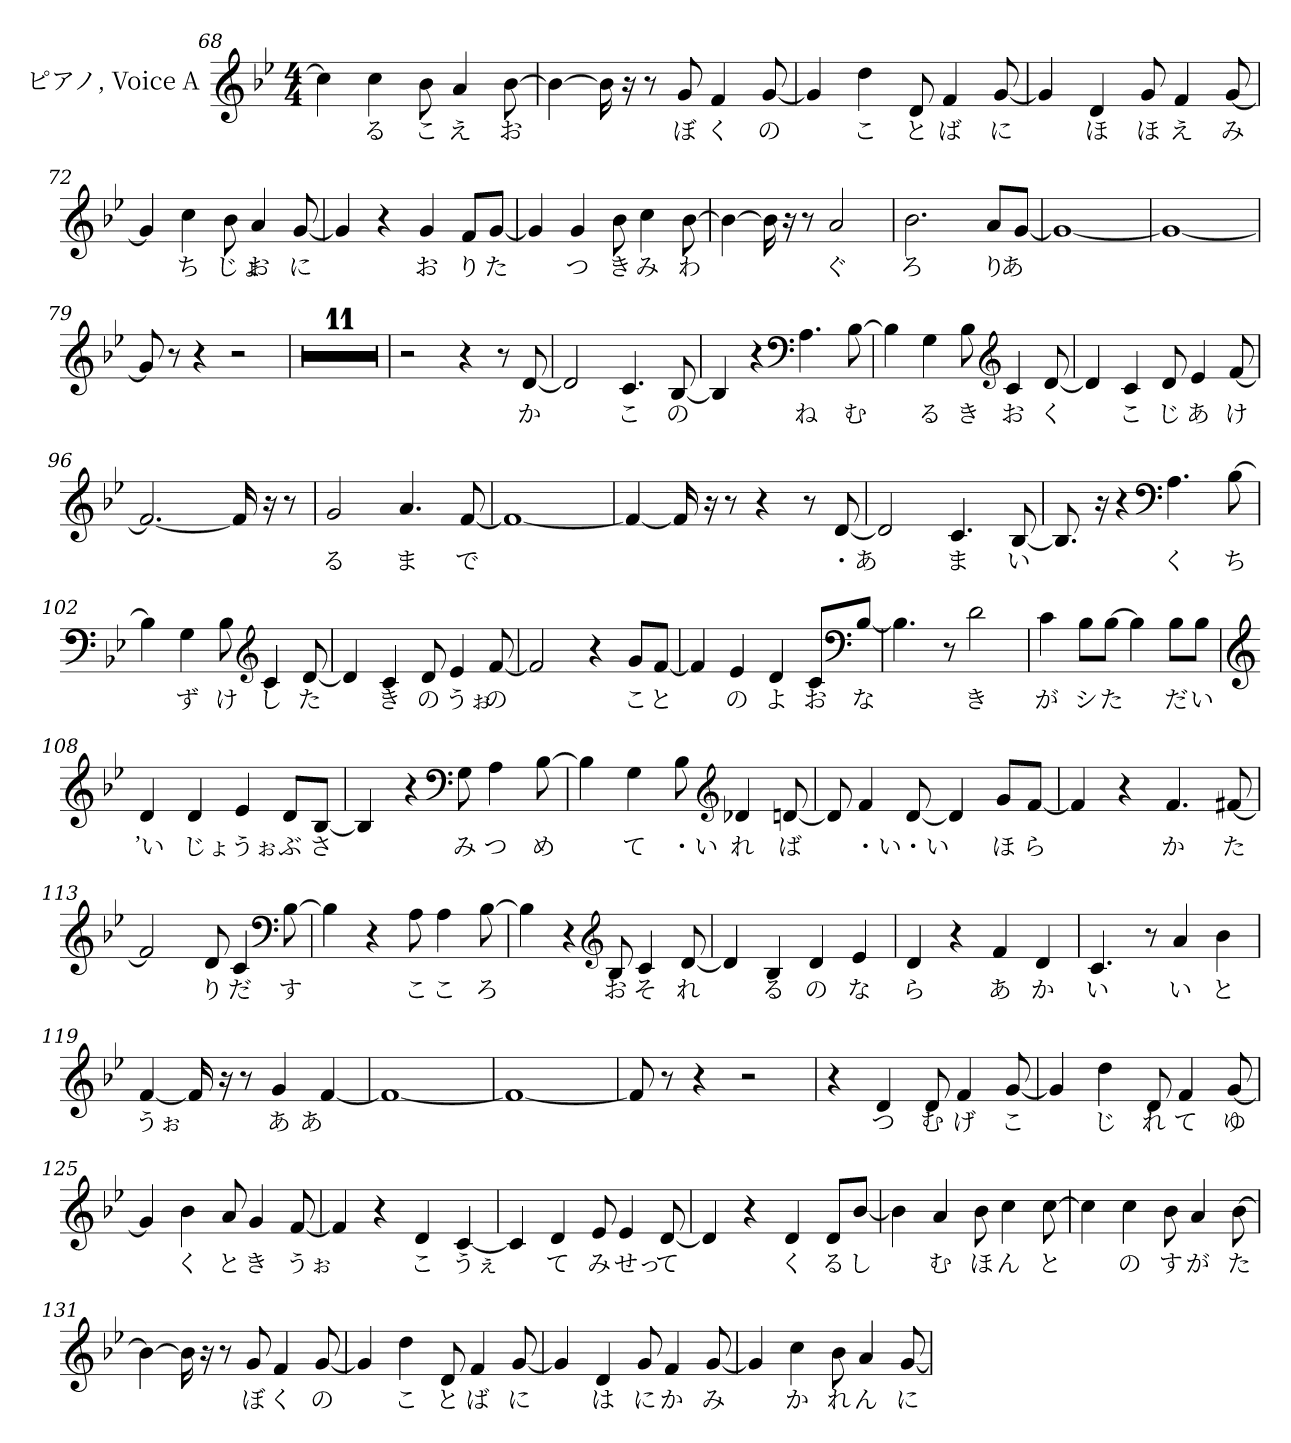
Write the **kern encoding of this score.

**kern	**text
*part1	*part1
*staff1	*staff1
*I"ピアノ, Voice A	*
*clefG2	*
*k[b-e-]	*
*M4/4	*
=68	=68
4cc\]	.
!	!LO:LY:b
4cc\	る
!	!LO:LY:b
8b-\	こ
!	!LO:LY:b
4a/	え
!	!LO:LY:b
[8b-\	お
=69	=69
4b-\_	.
16b-\]	.
16r	.
8r	.
!	!LO:LY:b
8g/	ぼ
!	!LO:LY:b
4f/	く
!	!LO:LY:b
[8g/	の
=70	=70
4g/]	.
!	!LO:LY:b
4dd\	こ
!	!LO:LY:b
8d/	と
!	!LO:LY:b
4f/	ば
!	!LO:LY:b
[8g/	に
=71	=71
4g/]	.
!	!LO:LY:b
4d/	ほ
!	!LO:LY:b
8g/	ほ
!	!LO:LY:b
4f/	え
!	!LO:LY:b
[8g/	み
=72	=72
4g/]	.
!	!LO:LY:b
4cc\	ち
!	!LO:LY:b
8b-\	じょ
!	!LO:LY:b
4a/	お
!	!LO:LY:b
[8g/	に
=73	=73
4g/]	.
4r	.
!	!LO:LY:b
4g/	お
!	!LO:LY:b
8f/L	り
!	!LO:LY:b
[8g/J	た
!!LO:LB:g=z
=74	=74
4g/]	.
!	!LO:LY:b
4g/	つ
!	!LO:LY:b
8b-\	き
!	!LO:LY:b
4cc\	み
!	!LO:LY:b
[8b-\	わ
=75	=75
4b-\_	.
16b-\]	.
16r	.
8r	.
!	!LO:LY:b
2a/	ぐ
=76	=76
!	!LO:LY:b
2.b-\	ろ
!	!LO:LY:b
8a/L	り
!	!LO:LY:b
[8g/J	あ
=77	=77
1g_	.
=78	=78
1g_	.
=79	=79
8g/]	.
8r	.
4r	.
2r	.
=80	=80
1r	.
=81	=81
1r	.
=82	=82
1r	.
=83	=83
1r	.
=84	=84
1r	.
=85	=85
1r	.
=86	=86
1r	.
=87	=87
1r	.
!!LO:LB:g=z
=88	=88
1r	.
=89	=89
1r	.
=90	=90
1r	.
=91	=91
2r	.
4r	.
8r	.
!	!LO:LY:b
[8d/	か
=92	=92
2d/]	.
!	!LO:LY:b
4.c/	こ
!	!LO:LY:b
[8B-/	の
=93	=93
4B-/]	.
4r	.
*clefF4	*
!	!LO:LY:b
4.A\	ね
!	!LO:LY:b
[8B-\	む
=94	=94
4B-\]	.
!	!LO:LY:b
4G\	る
!	!LO:LY:b
8B-\	き
*clefG2	*
!	!LO:LY:b
4c/	お
!	!LO:LY:b
[8d/	く
=95	=95
4d/]	.
!	!LO:LY:b
4c/	こ
!	!LO:LY:b
8d/	じ
!	!LO:LY:b
4e-/	あ
!	!LO:LY:b
[8f/	け
=96	=96
2.f/_	.
16f/]	.
16r	.
8r	.
!!LO:LB:g=z
=97	=97
!	!LO:LY:b
2g/	る
!	!LO:LY:b
4.a/	ま
!	!LO:LY:b
[8f/	で
=98	=98
1f_	.
=99	=99
4f/_	.
16f/]	.
16r	.
8r	.
4r	.
8r	.
!	!LO:LY:b
[8d/	・あ
=100	=100
2d/]	.
!	!LO:LY:b
4.c/	ま
!	!LO:LY:b
[8B-/	い
=101	=101
8.B-/]	.
16r	.
4r	.
*clefF4	*
!	!LO:LY:b
4.A\	く
!	!LO:LY:b
[8B-\	ち
=102	=102
4B-\]	.
!	!LO:LY:b
4G\	ず
!	!LO:LY:b
8B-\	け
*clefG2	*
!	!LO:LY:b
4c/	し
!	!LO:LY:b
[8d/	た
=103	=103
4d/]	.
!	!LO:LY:b
4c/	き
!	!LO:LY:b
8d/	の
!	!LO:LY:b
4e-/	うぉ
!	!LO:LY:b
[8f/	の
!!LO:PB:g=z
=104	=104
2f/]	.
4r	.
!	!LO:LY:b
8g/L	こ
!	!LO:LY:b
[8f/J	と
=105	=105
4f/]	.
!	!LO:LY:b
4e-/	の
!	!LO:LY:b
4d/	よ
!	!LO:LY:b
8c/L	お
*clefF4	*
!	!LO:LY:b
[8B-/J	な
=106	=106
4.B-\]	.
8r	.
!	!LO:LY:b
2d\	き
=107	=107
!	!LO:LY:b
4c\	が
!	!LO:LY:b
8B-\L	シ
!	!LO:LY:b
[8B-\J	た
4B-\]	.
!	!LO:LY:b
8B-\L	だ
!	!LO:LY:b
8B-\J	い
=108	=108
*clefG2	*
!	!LO:LY:b
4d/	’い
!	!LO:LY:b
4d/	じょ
!	!LO:LY:b
4e-/	うぉ
!	!LO:LY:b
8d/L	ぶ
!	!LO:LY:b
[8B-/J	さ
=109	=109
4B-/]	.
4r	.
*clefF4	*
!	!LO:LY:b
8G\	み
!	!LO:LY:b
4A\	つ
!	!LO:LY:b
[8B-\	め
!!LO:LB:g=z
=110	=110
4B-\]	.
!	!LO:LY:b
4G\	て
!	!LO:LY:b
8B-\	・い
*clefG2	*
!	!LO:LY:b
4d-X/	れ
!	!LO:LY:b
[8dn/	ば
=111	=111
8d/]	.
!	!LO:LY:b
4f/	・い
!	!LO:LY:b
[8d/	・い
4d/]	.
!	!LO:LY:b
8g/L	ほ
!	!LO:LY:b
[8f/J	ら
=112	=112
4f/]	.
4r	.
!	!LO:LY:b
4.f/	か
!	!LO:LY:b
[8f#X/	た
=113	=113
2f#/]	.
!	!LO:LY:b
8d/	り
!	!LO:LY:b
4c/	だ
*clefF4	*
!	!LO:LY:b
[8B-\	す
=114	=114
4B-\]	.
4r	.
!	!LO:LY:b
8A\	こ
!	!LO:LY:b
4A\	こ
!	!LO:LY:b
[8B-\	ろ
=115	=115
4B-\]	.
4r	.
*clefG2	*
!	!LO:LY:b
8B-/	お
!	!LO:LY:b
4c/	そ
!	!LO:LY:b
[8d/	れ
!!LO:LB:g=z
=116	=116
4d/]	.
!	!LO:LY:b
4B-/	る
!	!LO:LY:b
4d/	の
!	!LO:LY:b
4e-/	な
=117	=117
!	!LO:LY:b
4d/	ら
4r	.
!	!LO:LY:b
4f/	あ
!	!LO:LY:b
4d/	か
=118	=118
!	!LO:LY:b
4.c/	い
8r	.
!	!LO:LY:b
4a/	い
!	!LO:LY:b
4b-\	と
=119	=119
!	!LO:LY:b
[4f/	うぉ
16f/]	.
16r	.
8r	.
!	!LO:LY:b
4g/	あ
!	!LO:LY:b
[4f/	あ
=120	=120
1f_	.
=121	=121
1f_	.
=122	=122
8f/]	.
8r	.
4r	.
2r	.
=123	=123
4r	.
!	!LO:LY:b
4d/	つ
!	!LO:LY:b
8d/	む
!	!LO:LY:b
4f/	げ
!	!LO:LY:b
[8g/	こ
=124	=124
4g/]	.
!	!LO:LY:b
4dd\	じ
!	!LO:LY:b
8d/	れ
!	!LO:LY:b
4f/	て
!	!LO:LY:b
[8g/	ゆ
!!LO:LB:g=z
=125	=125
4g/]	.
!	!LO:LY:b
4b-\	く
!	!LO:LY:b
8a/	と
!	!LO:LY:b
4g/	き
!	!LO:LY:b
[8f/	うぉ
=126	=126
4f/]	.
4r	.
!	!LO:LY:b
4d/	こ
!	!LO:LY:b
[4c/	うぇ
=127	=127
4c/]	.
!	!LO:LY:b
4d/	て
!	!LO:LY:b
8e-/	み
!	!LO:LY:b
4e-/	せっ
!	!LO:LY:b
[8d/	て
=128	=128
4d/]	.
4r	.
!	!LO:LY:b
4d/	く
!	!LO:LY:b
8d/L	る
!	!LO:LY:b
[8b-/J	し
=129	=129
4b-\]	.
!	!LO:LY:b
4a/	む
!	!LO:LY:b
8b-\	ほ
!	!LO:LY:b
4cc\	ん
!	!LO:LY:b
[8cc\	と
=130	=130
4cc\]	.
!	!LO:LY:b
4cc\	の
!	!LO:LY:b
8b-\	す
!	!LO:LY:b
4a/	が
!	!LO:LY:b
[8b-\	た
=131	=131
4b-\_	.
16b-\]	.
16r	.
8r	.
!	!LO:LY:b
8g/	ぼ
!	!LO:LY:b
4f/	く
!	!LO:LY:b
[8g/	の
!!LO:LB:g=z
=132	=132
4g/]	.
!	!LO:LY:b
4dd\	こ
!	!LO:LY:b
8d/	と
!	!LO:LY:b
4f/	ば
!	!LO:LY:b
[8g/	に
=133	=133
4g/]	.
!	!LO:LY:b
4d/	は
!	!LO:LY:b
8g/	に
!	!LO:LY:b
4f/	か
!	!LO:LY:b
[8g/	み
=134	=134
4g/]	.
!	!LO:LY:b
4cc\	か
!	!LO:LY:b
8b-\	れ
!	!LO:LY:b
4a/	ん
!	!LO:LY:b
[8g/	に
=	=
*-	*-
